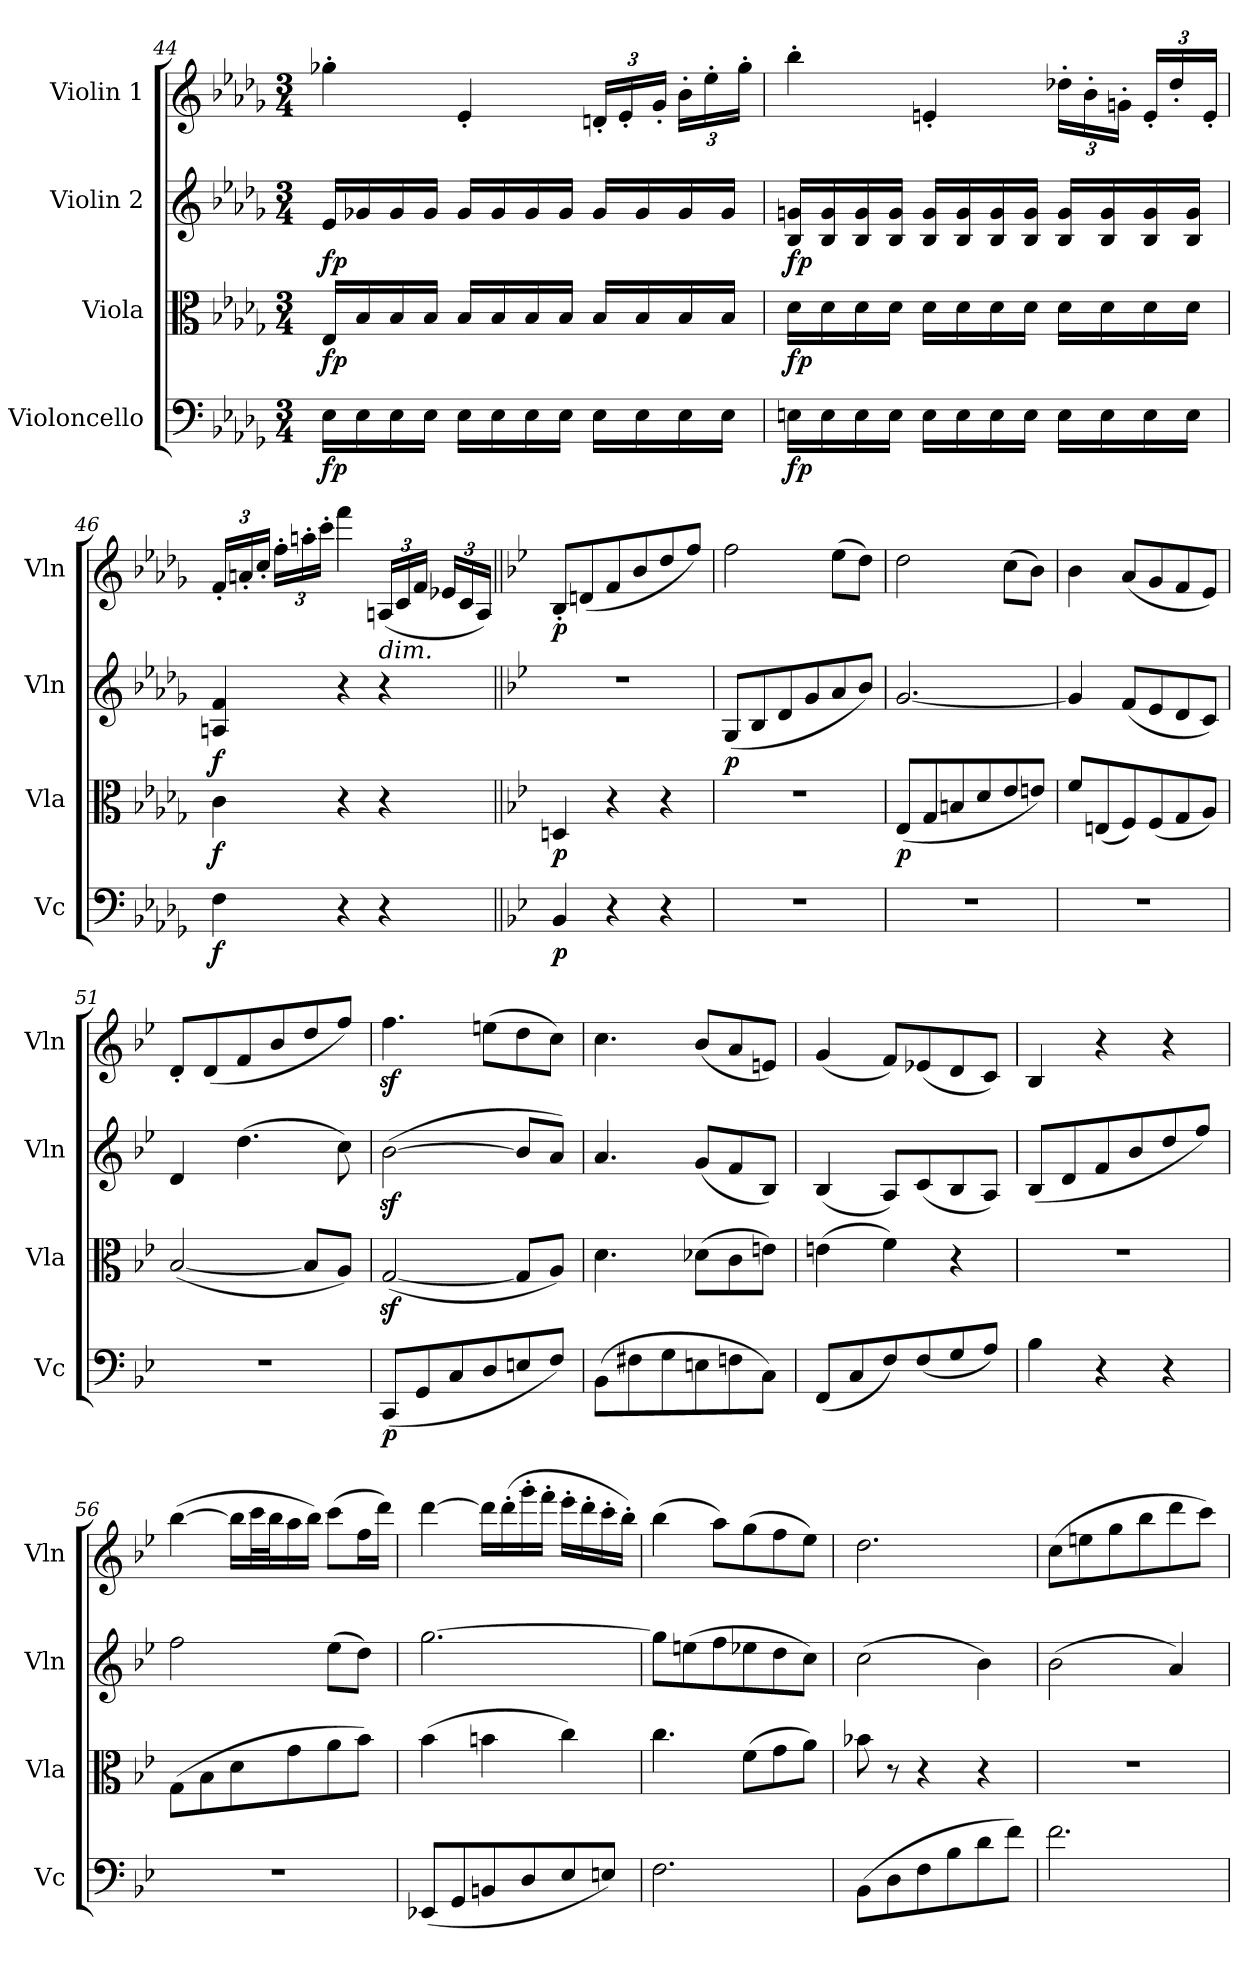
**kern	**dynam	**kern	**dynam	**kern	**dynam	**kern	**dynam
*part4	*part4	*part3	*part3	*part2	*part2	*part1	*part1
*staff4	*staff4	*staff3	*staff3	*staff2	*staff2	*staff1	*staff1
*I"Violoncello	*	*I"Viola	*	*I"Violin 2	*	*I"Violin 1	*
*I'Vc	*	*I'Vla	*	*I'Vln	*	*I'Vln	*
!!LO:LB:g=z
*clefF4	*	*clefC3	*	*clefG2	*	*clefG2	*
*k[b-e-a-d-g-]	*	*k[b-e-a-d-g-]	*	*k[b-e-a-d-g-]	*	*k[b-e-a-d-g-]	*
*M3/4	*	*M3/4	*	*M3/4	*	*M3/4	*
=44	=44	=44	=44	=44	=44	=44	=44
!	!LO:DY:b	!	!LO:DY:b	!	!LO:DY:b	!	!
16E-\LL	fp	16E-/LL	fp	16e-/LL	fp	4gg-X'\	.
16E-\	.	16B-/	.	16g-X/	.	.	.
16E-\	.	16B-/	.	16g-/	.	.	.
16E-\JJ	.	16B-/JJ	.	16g-/JJ	.	.	.
16E-\LL	.	16B-/LL	.	16g-/LL	.	4e-'/	.
16E-\	.	16B-/	.	16g-/	.	.	.
16E-\	.	16B-/	.	16g-/	.	.	.
16E-\JJ	.	16B-/JJ	.	16g-/JJ	.	.	.
*	*	*	*	*	*	*Xbrackettup	*
16E-\LL	.	16B-/LL	.	16g-/LL	.	24dn'/LL	.
.	.	.	.	.	.	24e-'/	.
16E-\	.	16B-/	.	16g-/	.	.	.
.	.	.	.	.	.	24g-'/JJ	.
16E-\	.	16B-/	.	16g-/	.	24b-'\LL	.
.	.	.	.	.	.	24ee-'\	.
16E-\JJ	.	16B-/JJ	.	16g-/JJ	.	.	.
.	.	.	.	.	.	24gg-'\JJ	.
=45	=45	=45	=45	=45	=45	=45	=45
!	!LO:DY:b	!	!LO:DY:b	!	!LO:DY:b	!	!
16En\LL	fp	16d-\LL	fp	16B-/ 16gn/LL	fp	4bb-'\	.
16E\	.	16d-\	.	16B-/ 16g/	.	.	.
16E\	.	16d-\	.	16B-/ 16g/	.	.	.
16E\JJ	.	16d-\JJ	.	16B-/ 16g/JJ	.	.	.
16E\LL	.	16d-\LL	.	16B-/ 16g/LL	.	4en'/	.
16E\	.	16d-\	.	16B-/ 16g/	.	.	.
16E\	.	16d-\	.	16B-/ 16g/	.	.	.
16E\JJ	.	16d-\JJ	.	16B-/ 16g/JJ	.	.	.
16E\LL	.	16d-\LL	.	16B-/ 16g/LL	.	24dd-X'\LL	.
.	.	.	.	.	.	24b-'\	.
16E\	.	16d-\	.	16B-/ 16g/	.	.	.
.	.	.	.	.	.	24gn'\JJ	.
16E\	.	16d-\	.	16B-/ 16g/	.	24e'/LL	.
.	.	.	.	.	.	24dd-'/	.
16E\JJ	.	16d-\JJ	.	16B-/ 16g/JJ	.	.	.
.	.	.	.	.	.	24e'/JJ	.
!!LO:LB:g=z
=46	=46	=46	=46	=46	=46	=46	=46
!	!LO:DY:b	!	!LO:DY:b	!	!LO:DY:b	!	!
4F\	f	4c\	f	4An/ 4f/	f	24f'/LL	.
.	.	.	.	.	.	24an'/	.
.	.	.	.	.	.	24cc'/JJ	.
.	.	.	.	.	.	24ff'\LL	.
.	.	.	.	.	.	24aan'\	.
.	.	.	.	.	.	24ccc'\JJ	.
4r	.	4r	.	4r	.	4fff\	.
!	!	!	!	!	!	!LO:TX:b:i:t=dim.	!
4r	.	4r	.	4r	.	(24An/LL	.
.	.	.	.	.	.	24c/	.
.	.	.	.	.	.	24f/JJ	.
.	.	.	.	.	.	24e-X/LL	.
.	.	.	.	.	.	24c/	.
.	.	.	.	.	.	24A/JJ)	.
!!LO:LB:g=z
=47||	=47||	=47||	=47||	=47||	=47||	=47||	=47||
*k[b-e-]	*	*k[b-e-]	*	*k[b-e-]	*	*k[b-e-]	*
!	!LO:DY:b	!	!LO:DY:b	!	!	!	!LO:DY:b
4BB-/	p	4Dn/	p	2.r	.	8B-'/L	p
.	.	.	.	.	.	(8dn/	.
4r	.	4r	.	.	.	8f/	.
.	.	.	.	.	.	8b-/	.
4r	.	4r	.	.	.	8dd/	.
.	.	.	.	.	.	8ff/J)	.
=48	=48	=48	=48	=48	=48	=48	=48
!	!	!	!	!	!LO:DY:b	!	!
2.r	.	2.r	.	(8G/L	p	2ff\	.
.	.	.	.	8B-/	.	.	.
.	.	.	.	8d/	.	.	.
.	.	.	.	8g/	.	.	.
.	.	.	.	8a/	.	(8ee-\L	.
.	.	.	.	8b-/J)	.	8dd\J)	.
=49	=49	=49	=49	=49	=49	=49	=49
!	!	!	!LO:DY:b	!	!	!	!
2.r	.	(8E-/L	p	[2.g/	.	2dd\	.
.	.	8G/	.	.	.	.	.
.	.	8Bn/	.	.	.	.	.
.	.	8d/	.	.	.	.	.
.	.	8e-/	.	.	.	(8cc\L	.
.	.	8en/J)	.	.	.	8b-\J)	.
=50	=50	=50	=50	=50	=50	=50	=50
2.r	.	8f/L	.	4g/]	.	4b-\	.
.	.	(8En/	.	.	.	.	.
.	.	8F/)	.	(8f/L	.	(8a/L	.
.	.	(8F/	.	8e-/	.	8g/	.
.	.	8G/	.	8d/	.	8f/	.
.	.	8A/J)	.	8c/J)	.	8e-/J)	.
=51	=51	=51	=51	=51	=51	=51	=51
2.r	.	([2B-/	.	4d/	.	8d'/L	.
.	.	.	.	.	.	(8d/	.
.	.	.	.	(4.dd\	.	8f/	.
.	.	.	.	.	.	8b-/	.
.	.	8B-/L]	.	.	.	8dd/	.
.	.	8A/J)	.	8cc\)	.	8ff/J)	.
=52	=52	=52	=52	=52	=52	=52	=52
!	!LO:DY:b	!	!	!	!	!	!
(8CC/L	p	([2Gz</	.	([2b-z<\	.	4.ffz<\	.
8GG/	.	.	.	.	.	.	.
8C/	.	.	.	.	.	.	.
8D/	.	.	.	.	.	(8een\L	.
8En/	.	8G/L]	.	8b-/L]	.	8dd\	.
8F/J)	.	8A/J)	.	8a/J)	.	8cc\J)	.
!!LO:LB:g=z
=53	=53	=53	=53	=53	=53	=53	=53
(8BB-\L	.	4.d\	.	4.a/	.	4.cc\	.
8F#X\	.	.	.	.	.	.	.
8G\	.	.	.	.	.	.	.
8En\	.	(8d-X\L	.	(8g/L	.	(8b-/L	.
8Fn\	.	8c\	.	8f/	.	8a/	.
8C\J)	.	8en\J)	.	8B-/J)	.	8en/J)	.
!!LO:PB:g=z
=54	=54	=54	=54	=54	=54	=54	=54
(8FF/L	.	(4en\	.	(4B-/	.	(4g/	.
8C/	.	.	.	.	.	.	.
8F/)	.	4f\)	.	8A/L)	.	8f/L)	.
(8F/	.	.	.	(8c/	.	(8e-X/	.
8G/	.	4r	.	8B-/	.	8d/	.
8A/J)	.	.	.	8A/J)	.	8c/J)	.
=55	=55	=55	=55	=55	=55	=55	=55
4B-\	.	2.r	.	(8B-/L	.	4B-/	.
.	.	.	.	8d/	.	.	.
4r	.	.	.	8f/	.	4r	.
.	.	.	.	8b-/	.	.	.
4r	.	.	.	8dd/	.	4r	.
.	.	.	.	8ff/J)	.	.	.
=56	=56	=56	=56	=56	=56	=56	=56
2.r	.	(8G\L	.	2ff\	.	([4bb-\	.
.	.	8B-\	.	.	.	.	.
.	.	8d\	.	.	.	16bb-\LL]	.
.	.	.	.	.	.	32ccc\L	.
.	.	.	.	.	.	32bb-\J	.
.	.	8g\	.	.	.	16aa\	.
.	.	.	.	.	.	16bb-\JJ)	.
.	.	8a\	.	(8ee-\L	.	(8ccc\L	.
.	.	8b-\J)	.	8dd\J)	.	16ff\L	.
.	.	.	.	.	.	16ddd\JJ)	.
=57	=57	=57	=57	=57	=57	=57	=57
(8EE-X/L	.	(4b-\	.	[2.gg\	.	[4ddd\	.
8GG/	.	.	.	.	.	.	.
8BBn/	.	4bn\	.	.	.	16ddd\LL]	.
.	.	.	.	.	.	(16ddd'\	.
8D/	.	.	.	.	.	16ggg'\	.
.	.	.	.	.	.	16fff'\JJ	.
8E-/	.	4cc\)	.	.	.	16eee-'\LL	.
.	.	.	.	.	.	16ddd'\	.
8En/J)	.	.	.	.	.	16ccc'\	.
.	.	.	.	.	.	16bb-'\JJ)	.
=58	=58	=58	=58	=58	=58	=58	=58
2.F\	.	4.cc\	.	8gg\L]	.	(4bb-\	.
.	.	.	.	(8een\	.	.	.
.	.	.	.	8ff\	.	8aa\L)	.
.	.	(8f\L	.	8ee-X\	.	(8gg\	.
.	.	8g\	.	8dd\	.	8ff\	.
.	.	8a\J)	.	8cc\J)	.	8ee-\J)	.
!!LO:LB:g=z
=59	=59	=59	=59	=59	=59	=59	=59
(8BB-\L	.	8b-X\	.	(2cc\	.	2.dd\	.
8D\	.	8r	.	.	.	.	.
8F\	.	4r	.	.	.	.	.
8B-\	.	.	.	.	.	.	.
8d\	.	4r	.	4b-\)	.	.	.
8f\J)	.	.	.	.	.	.	.
!!LO:LB:g=z
=60	=60	=60	=60	=60	=60	=60	=60
2.f\	.	2.r	.	(2b-\	.	(8cc\L	.
.	.	.	.	.	.	8een\	.
.	.	.	.	.	.	8gg\	.
.	.	.	.	.	.	8bb-\	.
.	.	.	.	4a/)	.	8ddd\	.
.	.	.	.	.	.	8ccc\J)	.
=	=	=	=	=	=	=	=
*-	*-	*-	*-	*-	*-	*-	*-
